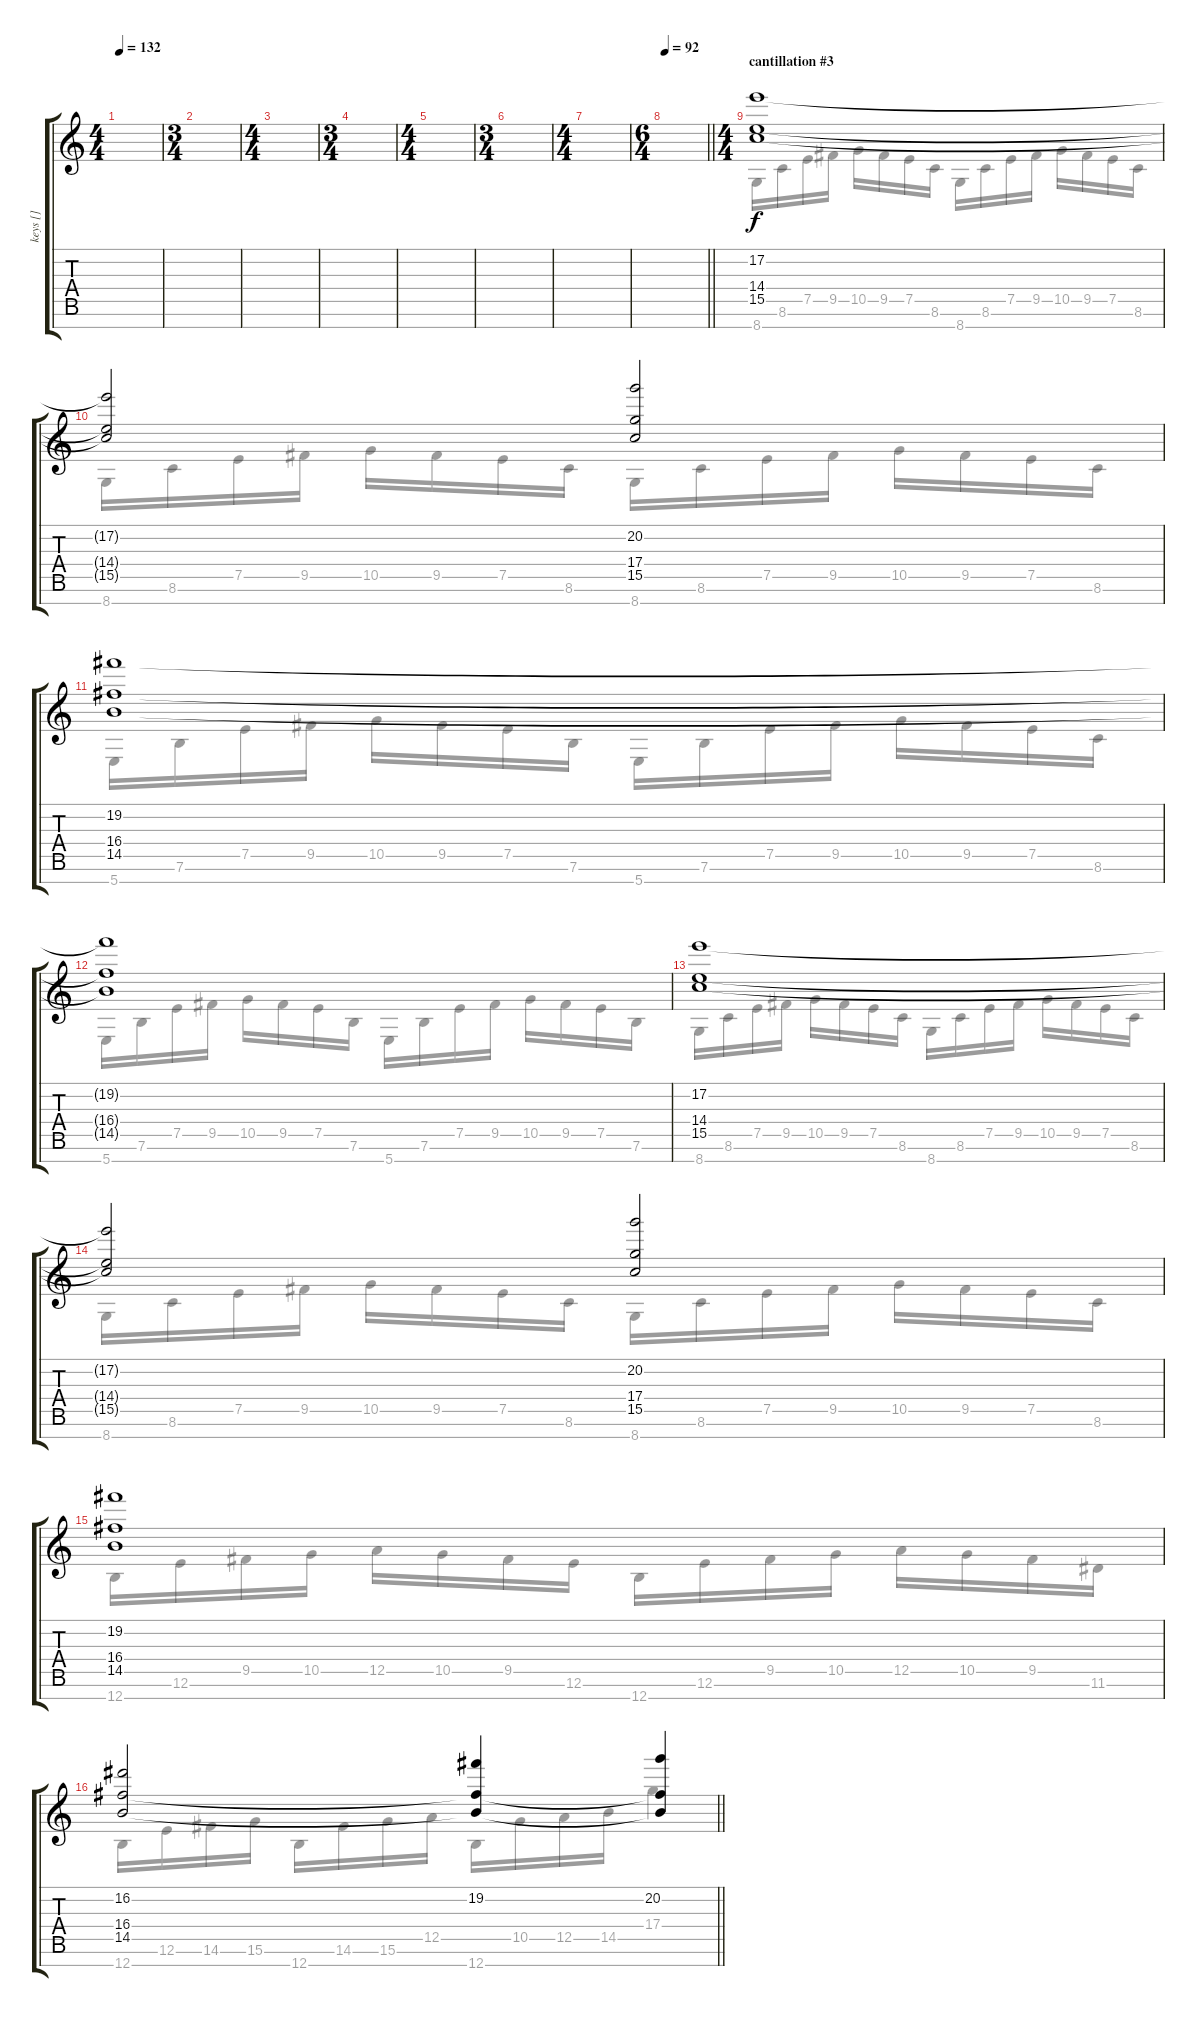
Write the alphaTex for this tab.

\track ("keys []" "keys []") {instrument stringensemble1}
\staff {score tabs}
\tuning (E5 B4 G4 D4 A3 E3 B2) {hide}
\voice
\ts (4 4)
\section ("" "")
\tempo 132
\clef g2
\ks c
|
\ts (3 4)
|
\ts (4 4)
|
\ts (3 4)
|
\ts (4 4)
|
\ts (3 4)
|
\ts (4 4)
|
\ts (6 4)
\tempo 92
\barLineRight lightlight
|
\ts (4 4)
\section ("" "cantillation #3")
(17.2 14.4 15.5).1{dy f} |
(17.2{t} 14.4{t} 15.5{t}).2 (20.2 17.4 15.5).2 |
(19.2 16.4 14.5).1 |
(19.2{t} 16.4{t} 14.5{t}).1 |
(17.2 14.4 15.5).1 |
(17.2{t} 14.4{t} 15.5{t}).2 (20.2 17.4 15.5).2 |
(19.2 16.4 14.5).1 |
\barLineRight lightlight
(16.2 16.4 14.5).2 (19.2 16.4{t} 14.5{t}).4 (20.2 16.4{t} 14.5{t}).4
\voice
\clef g2
\ottava regular
\simile none
\ks c
|
|
|
|
|
|
|
\barLineRight lightlight
|
8.7.16 8.6.16 7.5.16 9.5.16 10.5.16 9.5.16 7.5.16 8.6.16 8.7.16 8.6.16 7.5.16 9.5.16 10.5.16 9.5.16 7.5.16 8.6.16 |
8.7.16 8.6.16 7.5.16 9.5.16 10.5.16 9.5.16 7.5.16 8.6.16 8.7.16 8.6.16 7.5.16 9.5.16 10.5.16 9.5.16 7.5.16 8.6.16 |
5.7.16 7.6.16 7.5.16 9.5.16 10.5.16 9.5.16 7.5.16 7.6.16 5.7.16 7.6.16 7.5.16 9.5.16 10.5.16 9.5.16 7.5.16 8.6.16 |
5.7.16 7.6.16 7.5.16 9.5.16 10.5.16 9.5.16 7.5.16 7.6.16 5.7.16 7.6.16 7.5.16 9.5.16 10.5.16 9.5.16 7.5.16 7.6.16 |
8.7.16 8.6.16 7.5.16 9.5.16 10.5.16 9.5.16 7.5.16 8.6.16 8.7.16 8.6.16 7.5.16 9.5.16 10.5.16 9.5.16 7.5.16 8.6.16 |
8.7.16 8.6.16 7.5.16 9.5.16 10.5.16 9.5.16 7.5.16 8.6.16 8.7.16 8.6.16 7.5.16 9.5.16 10.5.16 9.5.16 7.5.16 8.6.16 |
12.7.16 12.6.16 9.5.16 10.5.16 12.5.16 10.5.16 9.5.16 12.6.16 12.7.16 12.6.16 9.5.16 10.5.16 12.5.16 10.5.16 9.5.16 11.6.16 |
\barLineRight lightlight
12.7.16 12.6.16 14.6.16 15.6.16 12.7.16 14.6.16 15.6.16 12.5.16 12.7.16 10.5.16 12.5.16 14.5.16 17.4.4
